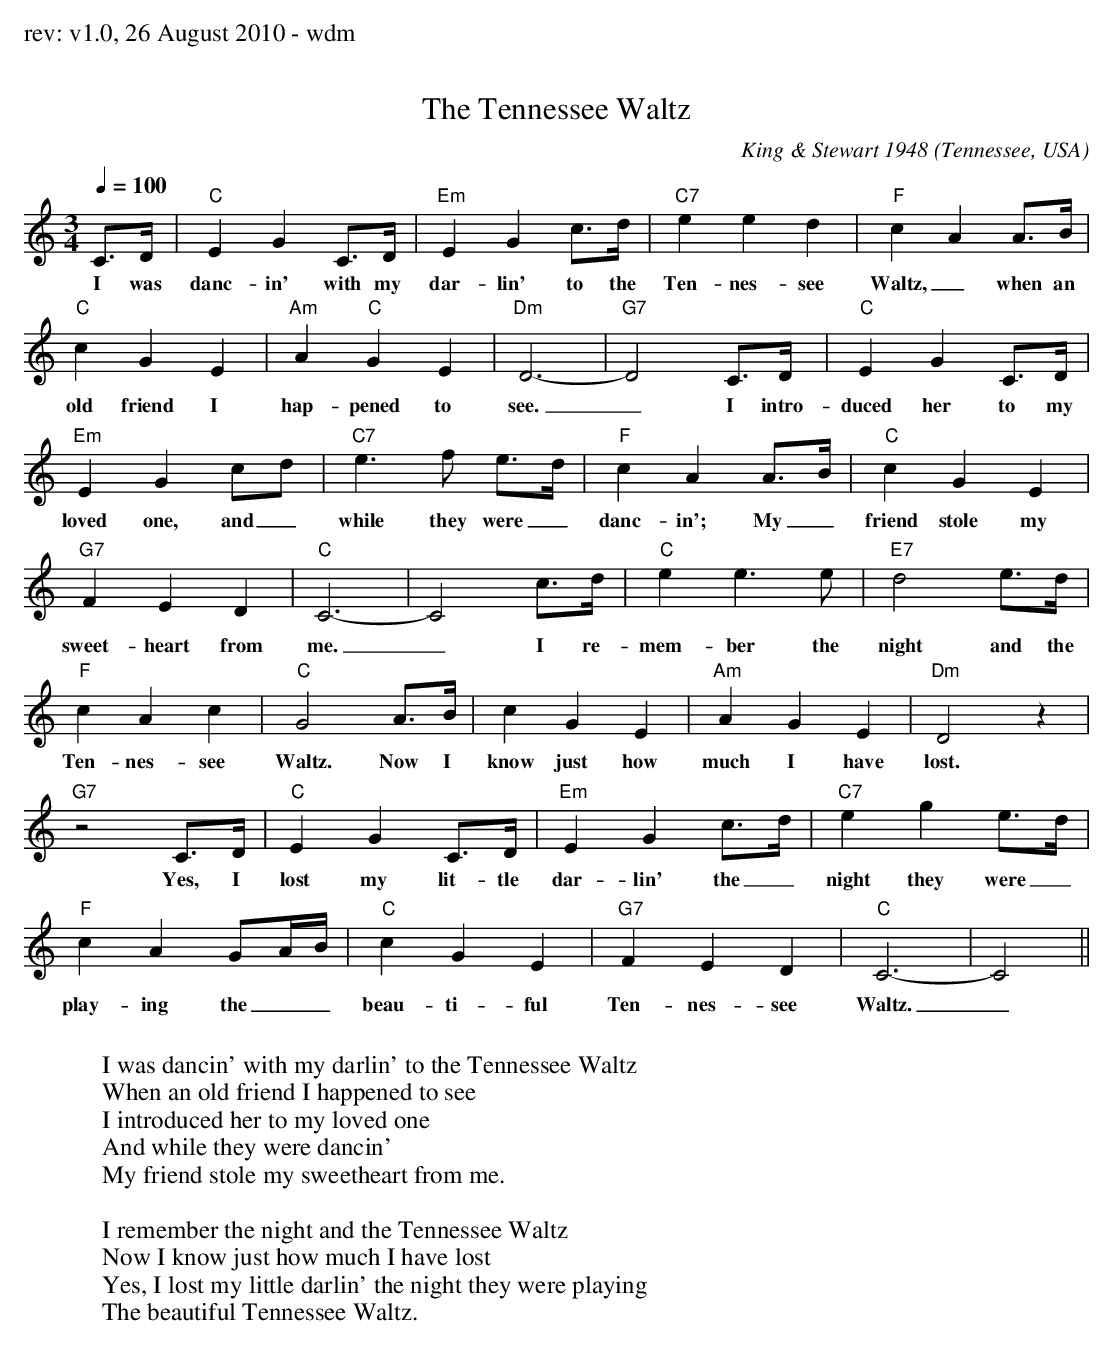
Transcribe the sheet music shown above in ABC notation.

X:1
T:Tennessee Waltz, The
C:King & Stewart 1948
O:Tennessee, USA
M:3/4
L:1/4
Q:1/4=100
K:C
C/>D/|"C" E G C/>D/ | "Em"E G c/>d/ | "C7" e e d | "F" c A A/>B/ |
w:I was danc-in' with my dar-lin' to the Ten-nes-see Waltz,_ when an
"C" c G E | "Am" A "C" G E | "Dm"D3-  | "G7"D2 C/>D/ | "C" E G C/>D/ |
w:old friend I hap-pened to see._ I intro-duced her to my
"Em" E G c/d/ | "C7"e3/2 f/ e/>d/ | "F" c A A/>B/ | "C" c G E |
w:loved one, and_ while they were_ danc-in'; My_ friend stole my
"G7" F E D | "C" C3- | C2 c/>d/ | "C" e e3/2 e/ | "E7" d2 e/>d/ |
w:sweet-heart from me._ I re-mem-ber the night and the
"F" c A c | "C" G2 A/>B/ | c G E | "Am" A G E | "Dm" D2 z|
w:Ten-nes-see Waltz. Now I know just how much I have lost.
"G7" z2 C/>D/ | "C" E G C/>D/|"Em" E G c/>d/ | "C7" e g e/>d/|
w:Yes, I lost my lit-tle dar-lin' the_ night they were_
"F" c A G/A/4B/4|"C" c G E | "G7"FED | "C" C3- | C2 ||
w:play-ing the__ beau-ti-ful Ten-nes-see Waltz._
W:
W:I was dancin' with my darlin' to the Tennessee Waltz
W:When an old friend I happened to see
W:I introduced her to my loved one
W:And while they were dancin'
W:My friend stole my sweetheart from me.
W:
W:I remember the night and the Tennessee Waltz
W:Now I know just how much I have lost
W:Yes, I lost my little darlin' the night they were playing
W:The beautiful Tennessee Waltz.
